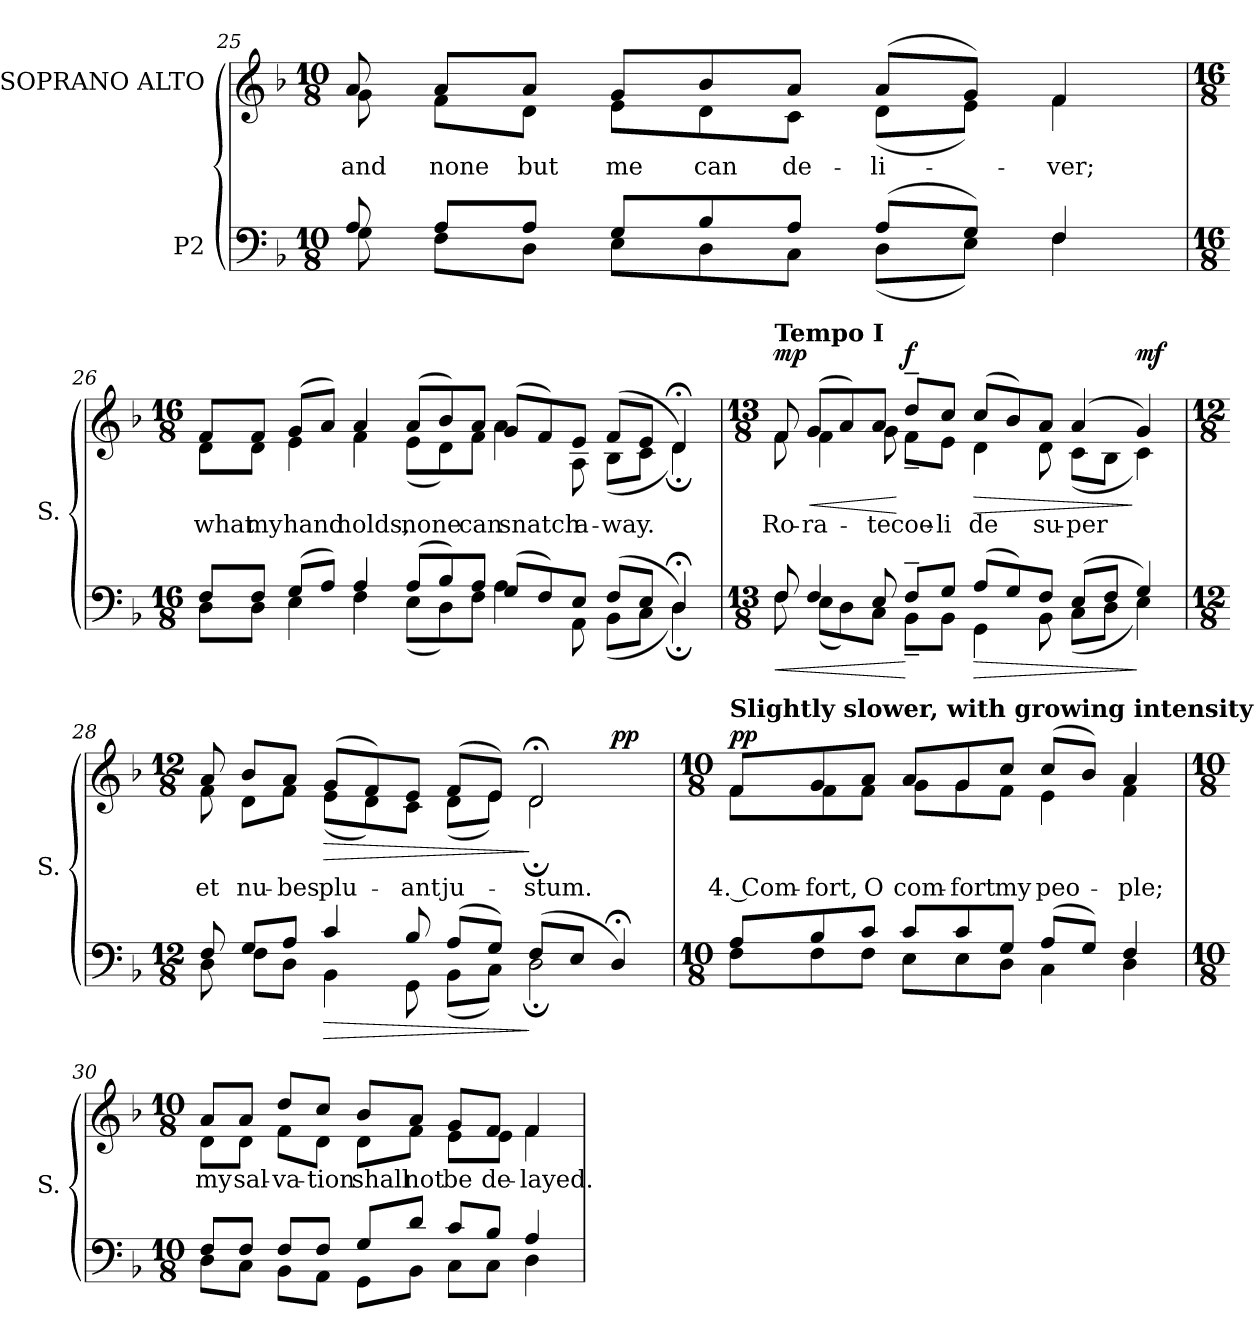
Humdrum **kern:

**kern	**dynam	**kern	**text	**dynam
*part2	*part2	*part1	*part1	*part1
*staff2	*staff2	*staff1	*staff1	*staff1
*I"P2	*	*I"SOPRANO ALTO	*	*
*	*	*I'S.	*	*
!!LO:LB:g=z
*clefF4	*	*clefG2	*	*
*k[b-]	*	*k[b-]	*	*
*d:	*	*d:	*	*
*M10/8	*	*M10/8	*	*
=25	=25	=25	=25	=25
*^	*	*	*	*
!	!	!	!	!LO:LY:b:color=#000000	!
*	*	*	*^	*	*
8Ai/	8Gi\	.	8ai/	8gi\	and	.
!	!	!	!	!	!LO:LY:b:color=#000000	!
8Ai/L	8Fi\L	.	8ai/L	8fi\L	none	.
!	!	!	!	!	!LO:LY:b:color=#000000	!
8Ai/J	8Di\J	.	8ai/J	8di\J	but	.
!	!	!	!	!	!LO:LY:b:color=#000000	!
8Gi/L	8Ei\L	.	8gi/L	8ei\L	me	.
!	!	!	!	!	!LO:LY:b:color=#000000	!
8B-i/	8Di\	.	8b-i/	8di\	can	.
!	!	!	!	!	!LO:LY:b:color=#000000	!
8Ai/J	8Ci\J	.	8ai/J	8ci\J	de-	.
!	!	!	!	!	!LO:LY:b:color=#000000	!
(8Ai/L	(8Di\L	.	(8ai/L	(8di\L	-li-	.
8Gi/J)	8Ei\J)	.	8gi/J)	8ei\J)	.	.
!	!	!	!	!	!LO:LY:b:color=#000000	!
4Fi/	4Fi\	.	4fi/	4fi\	-ver;	.
=26'	=26'	=26'	=26'	=26'	=26'	=26'
*M16/8	*	*	*M16/8	*	*	*
!	!	!	!	!	!LO:LY:b:color=#000000	!
8Fi/L	8Di\L	.	8fZi/L	8di\L	what	.
!	!	!	!	!	!LO:LY:b:color=#000000	!
8Fi/J	8Di\J	.	8fi/J	8di\J	my	.
!	!	!	!	!	!LO:LY:b:color=#000000	!
(8Gi/L	4Ei\	.	(8gi/L	4ei\	hand	.
8Ai/J)	.	.	8ai/J)	.	.	.
!	!	!	!	!	!LO:LY:b:color=#000000	!
4Ai/	4Fi\	.	4ai/	4fi\	holds,	.
!	!	!	!	!	!LO:LY:b:color=#000000	!
(8Ai/L	(8Ei\L	.	(8ai/L	(8ei\L	none	.
8B-i/)	8Di\)	.	8b-i/)	8di\)	.	.
!	!	!	!	!	!LO:LY:b:color=#000000	!
8Ai/J	8Fi\J	.	8ai/J	8fi\J	can	.
!	!	!	!	!	!LO:LY:b:color=#000000	!
(8Gi/L	4Ai\	.	(8gi/L	4ai\	snatch	.
8Fi/)	.	.	8fi/)	.	.	.
!	!	!	!	!	!LO:LY:b:color=#000000	!
8Ei/J	8AAi\	.	8ei/J	8Ai\	a-	.
!	!	!	!	!	!LO:LY:b:color=#000000	!
(8Fi/L	(8BB-i\L	.	(8fi/L	(8B-i\L	-way.	.
8Ei/J	8Ci\J	.	8ei/J	8ci\J	.	.
4D;i/)	4D;i\)	.	4d;i/)	4d;i\)	.	.
!!LO:PB:g=z	!!
=27	=27	=27	=27	=27	=27	=27
*M13/8	*	*	*M13/8	*	*	*
!	!	!LO:HP:b	!	!	!	!
!	!	!	!LO:TX:a:B:t=Tempo I	!	!	!
!	!	!	!	!	!LO:LY:b:color=#000000	!LO:HP:b
8Fi/	8Fi\	<	8fi/	8fi\	Ro-	< mp
!	!	!	!	!	!LO:LY:b:color=#000000	!
4Fi/	(8Ei\L	.	(8gi/L	4fi\	-ra-	.
.	8Di\)	.	8ai/)	.	.	.
!	!	!	!	!	!LO:LY:b:color=#000000	!
8Ei/	8Ci\J	.	8ai/J	8gi\	-te	.
!	!	!	!	!	!LO:LY:b:color=#000000	!
8F~i/L	8BB-~i\L	[	8dd~i/L	8f~i\L	coe-	[ f
!	!	!	!	!	!LO:LY:b:color=#000000	!
8Gi/J	8BB-i\J	.	8cci/J	8ei\J	-li	.
!	!	!LO:HP:b	!	!	!	!
!	!	!	!	!	!LO:LY:b:color=#000000	!LO:HP:b
(8Ai/L	4GGi\	>	(8cci/L	4di\	de	>
8Gi/)	.	.	8b-i/)	.	.	.
!	!	!	!	!	!LO:LY:b:color=#000000	!
8Fi/J	8BB-i\	.	8ai/J	8di\	su-	.
!	!	!	!	!	!LO:LY:b:color=#000000	!
(8Ei/L	(8Ci\L	.	(4ai/	(8ci\L	-per	.
8Fi/J	8Di\J	.	.	8B-i\J	.	.
4Gi/)	4Ei\)	]	4gi/)	4ci\)	.	] mf
*	*	*	*v	*v	*	*
=28'	=28'	=28'	=28'	=28'	=28'
*M12/8	*	*	*M12/8	*	*
*	*	*	*^	*	*
!	!	!	!	!	!LO:LY:b:color=#000000	!
*	*	*	*	*^	*	*
8Fi/	8Di\	.	8aZZi/	8fi\	1ryy	et	.
!	!	!	!	!	!	!LO:LY:b:color=#000000	!
8Gi/L	8Fi\L	.	8b-i/L	8di\L	.	nu-	.
!	!	!	!	!	!	!LO:LY:b:color=#000000	!
8Ai/J	8Di\J	.	8ai/J	8fi\J	.	-bes	.
!	!	!LO:HP:b	!	!	!	!	!
!	!	!	!	!	!	!LO:LY:b:color=#000000	!LO:HP:b
4ci/	4BB-i\	>	(8gi/L	(8ei\L	.	plu-	>
.	.	.	8fi/)	8di\)	.	.	.
!	!	!	!	!	!	!LO:LY:b:color=#000000	!
8B-i/	8GGi\	.	8ei/J	8ci\J	.	-ant	.
!	!	!	!	!	!	!LO:LY:b:color=#000000	!
(8Ai/L	(8BB-i\L	.	(8fi/L	(8di\L	.	ju-	.
8Gi/J)	8Ci\J)	.	8ei/J)	8ei\J)	.	.	.
!	!	!	!	!	!	!LO:LY:b:color=#000000	!
(8Fi/L	2D;i\	]	2d;i/	2d;i\	4ryy	-stum.	]
8Ei/J	.	.	.	.	.	.	.
4D;i/)	.	.	.	.	4ryy	.	pp
*	*	*	*v	*v	*v	*	*
!!LO:LB:g=z
=29	=29	=29	=29	=29	=29
*M10/8	*	*	*M10/8	*	*
*	*	*	*^	*	*
*	*	*	*	*^	*	*
!	!	!	!LO:TX:a:B:t=Slightly slower, with growing intensity	!	!	!	!
!	!	!	!	!	!	!LO:LY:b:color=#000000	!
*	*	*	*	*v	*v	*	*
8Ai/L	8Fi\L	.	8fi/L	8fi\L	4. Com-	pp
!	!	!	!	!	!LO:LY:b:color=#000000	!
8B-i/	8Fi\	.	8gi/	8fi\	-fort,	.
!	!	!	!	!	!LO:LY:b:color=#000000	!
8ci/J	8Fi\J	.	8ai/J	8fi\J	O	.
!	!	!	!	!	!LO:LY:b:color=#000000	!
8ci/L	8Ei\L	.	8ai/L	8gi\L	com-	.
!	!	!	!	!	!LO:LY:b:color=#000000	!
8ci/	8Ei\	.	8gi/	8gi\	-fort	.
!	!	!	!	!	!LO:LY:b:color=#000000	!
8Gi/J	8Di\J	.	8cci/J	8fi\J	my	.
!	!	!	!	!	!LO:LY:b:color=#000000	!
(8Ai/L	4Ci\	.	(8cci/L	4ei\	peo-	.
8Gi/J)	.	.	8b-i/J)	.	.	.
!	!	!	!	!	!LO:LY:b:color=#000000	!
4Fi/	4Di\	.	4ai/	4fi\	-ple;	.
=30'	=30'	=30'	=30'	=30'	=30'	=30'
*M10/8	*	*	*M10/8	*	*	*
!	!	!	!	!	!LO:LY:b:color=#000000	!
8Fi/L	8Di\L	.	8aZi/L	8di\L	my	.
!	!	!	!	!	!LO:LY:b:color=#000000	!
8Fi/J	8Ci\J	.	8ai/J	8di\J	sal-	.
!	!	!	!	!	!LO:LY:b:color=#000000	!
8Fi/L	8BB-i\L	.	8ddi/L	8fi\L	-va-	.
!	!	!	!	!	!LO:LY:b:color=#000000	!
8Fi/J	8AAi\J	.	8cci/J	8di\J	-tion	.
!	!	!	!	!	!LO:LY:b:color=#000000	!
8Gi/L	8GGi\L	.	8b-i/L	8di\L	shall	.
!	!	!	!	!	!LO:LY:b:color=#000000	!
8di/J	8BB-i\J	.	8ai/J	8fi\J	not	.
!	!	!	!	!	!LO:LY:b:color=#000000	!
8ci/L	8Ci\L	.	8gi/L	8ei\L	be	.
!	!	!	!	!	!LO:LY:b:color=#000000	!
8B-i/J	8Ci\J	.	8fi/J	8ei\J	de-	.
!	!	!	!	!	!LO:LY:b:color=#000000	!
4Ai/	4Di\	.	4fi/	4fi\	-layed.	.
*v	*v	*	*	*	*	*
*	*	*v	*v	*	*
='	='	='	='	='
*-	*-	*-	*-	*-
